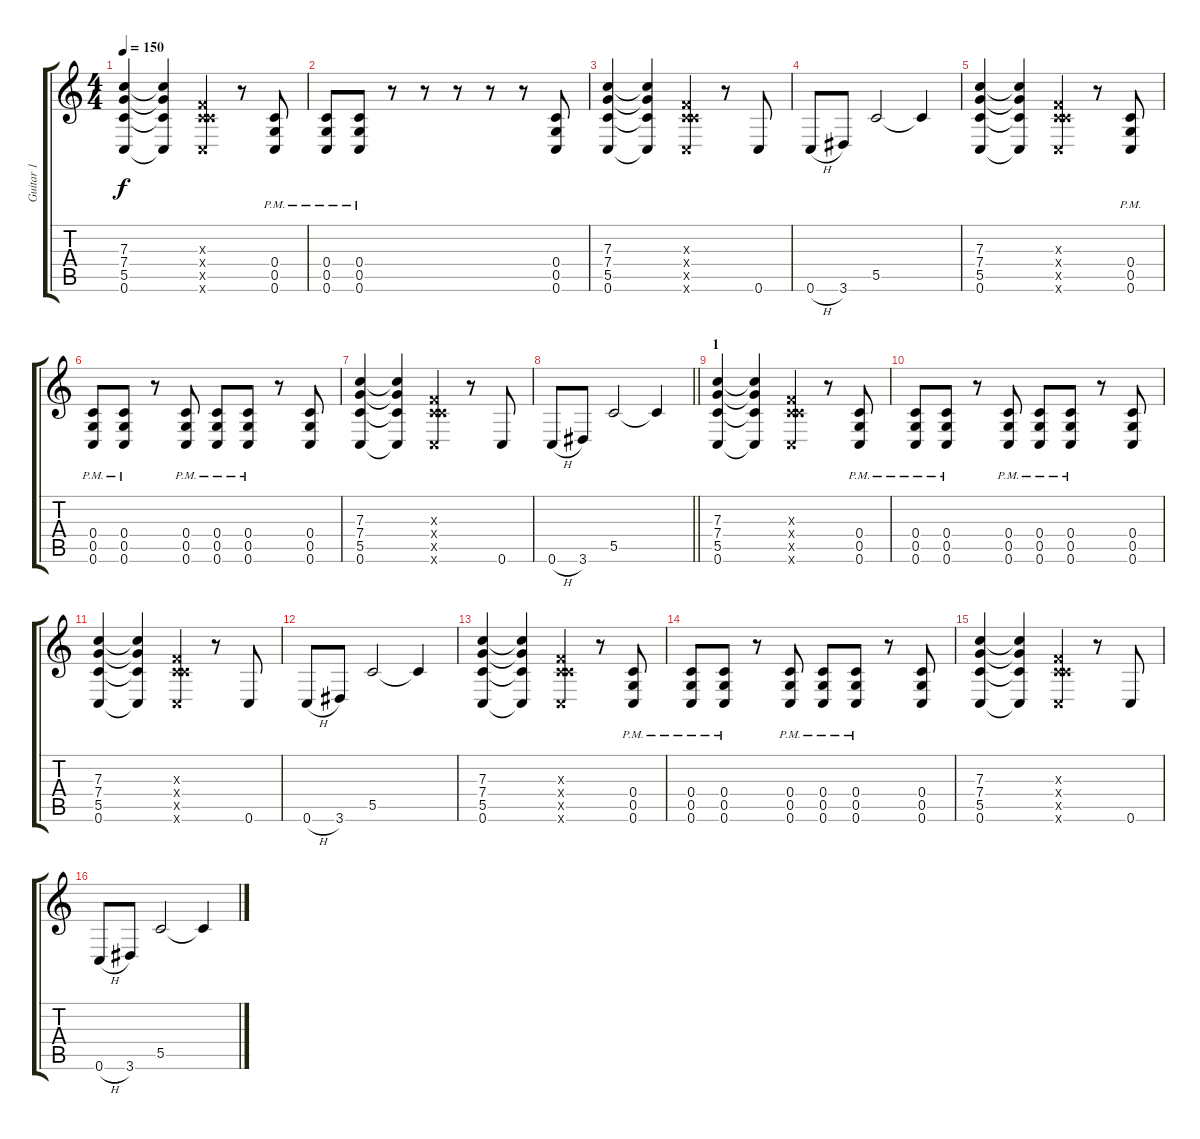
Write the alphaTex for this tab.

\track ("Guitar 1" "Guitar 1") {instrument overdrivenguitar}
\staff {score tabs}
\tuning (D4 A3 F3 C3 G2 C2) {hide}
\ts (4 4)
\tempo 150
\clef g2
\ks c
(7.3 7.4 5.5 0.6).4{dy f instrument overdrivenguitar} (7.3{t} 7.4{t} 5.5{t} 0.6{t}).4 (0.3{x} 0.4{x} 5.5{x} 0.6{x}).4 r.8 (0.4{pm} 0.5{pm} 0.6{pm}).8 |
(0.4{pm} 0.5{pm} 0.6{pm}).8 (0.4{pm} 0.5{pm} 0.6{pm}).8 r.8 r.8 r.8 r.8 r.8 (0.4 0.5 0.6).8 |
(7.3 7.4 5.5 0.6).4 (7.3{t} 7.4{t} 5.5{t} 0.6{t}).4 (0.3{x} 0.4{x} 5.5{x} 0.6{x}).4 r.8 0.6.8 |
0.6{h}.8 3.6.8 5.5.2 5.5{t}.4 |
(7.3 7.4 5.5 0.6).4 (7.3{t} 7.4{t} 5.5{t} 0.6{t}).4 (0.3{x} 0.4{x} 5.5{x} 0.6{x}).4 r.8 (0.4{pm} 0.5{pm} 0.6{pm}).8 |
(0.4{pm} 0.5{pm} 0.6{pm}).8 (0.4{pm} 0.5{pm} 0.6{pm}).8 r.8 (0.4{pm} 0.5{pm} 0.6{pm}).8 (0.4{pm} 0.5{pm} 0.6{pm}).8 (0.4{pm} 0.5{pm} 0.6{pm}).8 r.8 (0.4 0.5 0.6).8 |
(7.3 7.4 5.5 0.6).4 (7.3{t} 7.4{t} 5.5{t} 0.6{t}).4 (0.3{x} 0.4{x} 5.5{x} 0.6{x}).4 r.8 0.6.8 |
\barLineRight lightlight
0.6{h}.8 3.6.8 5.5.2 5.5{t}.4 |
\section ("" "1")
(7.3 7.4 5.5 0.6).4 (7.3{t} 7.4{t} 5.5{t} 0.6{t}).4 (0.3{x} 0.4{x} 5.5{x} 0.6{x}).4 r.8 (0.4{pm} 0.5{pm} 0.6{pm}).8 |
(0.4{pm} 0.5{pm} 0.6{pm}).8 (0.4{pm} 0.5{pm} 0.6{pm}).8 r.8 (0.4{pm} 0.5{pm} 0.6{pm}).8 (0.4{pm} 0.5{pm} 0.6{pm}).8 (0.4{pm} 0.5{pm} 0.6{pm}).8 r.8 (0.4 0.5 0.6).8 |
(7.3 7.4 5.5 0.6).4 (7.3{t} 7.4{t} 5.5{t} 0.6{t}).4 (0.3{x} 0.4{x} 5.5{x} 0.6{x}).4 r.8 0.6.8 |
0.6{h}.8 3.6.8 5.5.2 5.5{t}.4 |
(7.3 7.4 5.5 0.6).4 (7.3{t} 7.4{t} 5.5{t} 0.6{t}).4 (0.3{x} 0.4{x} 5.5{x} 0.6{x}).4 r.8 (0.4{pm} 0.5{pm} 0.6{pm}).8 |
(0.4{pm} 0.5{pm} 0.6{pm}).8 (0.4{pm} 0.5{pm} 0.6{pm}).8 r.8 (0.4{pm} 0.5{pm} 0.6{pm}).8 (0.4{pm} 0.5{pm} 0.6{pm}).8 (0.4{pm} 0.5{pm} 0.6{pm}).8 r.8 (0.4 0.5 0.6).8 |
(7.3 7.4 5.5 0.6).4 (7.3{t} 7.4{t} 5.5{t} 0.6{t}).4 (0.3{x} 0.4{x} 5.5{x} 0.6{x}).4 r.8 0.6.8 |
0.6{h}.8 3.6.8 5.5.2 5.5{t}.4
